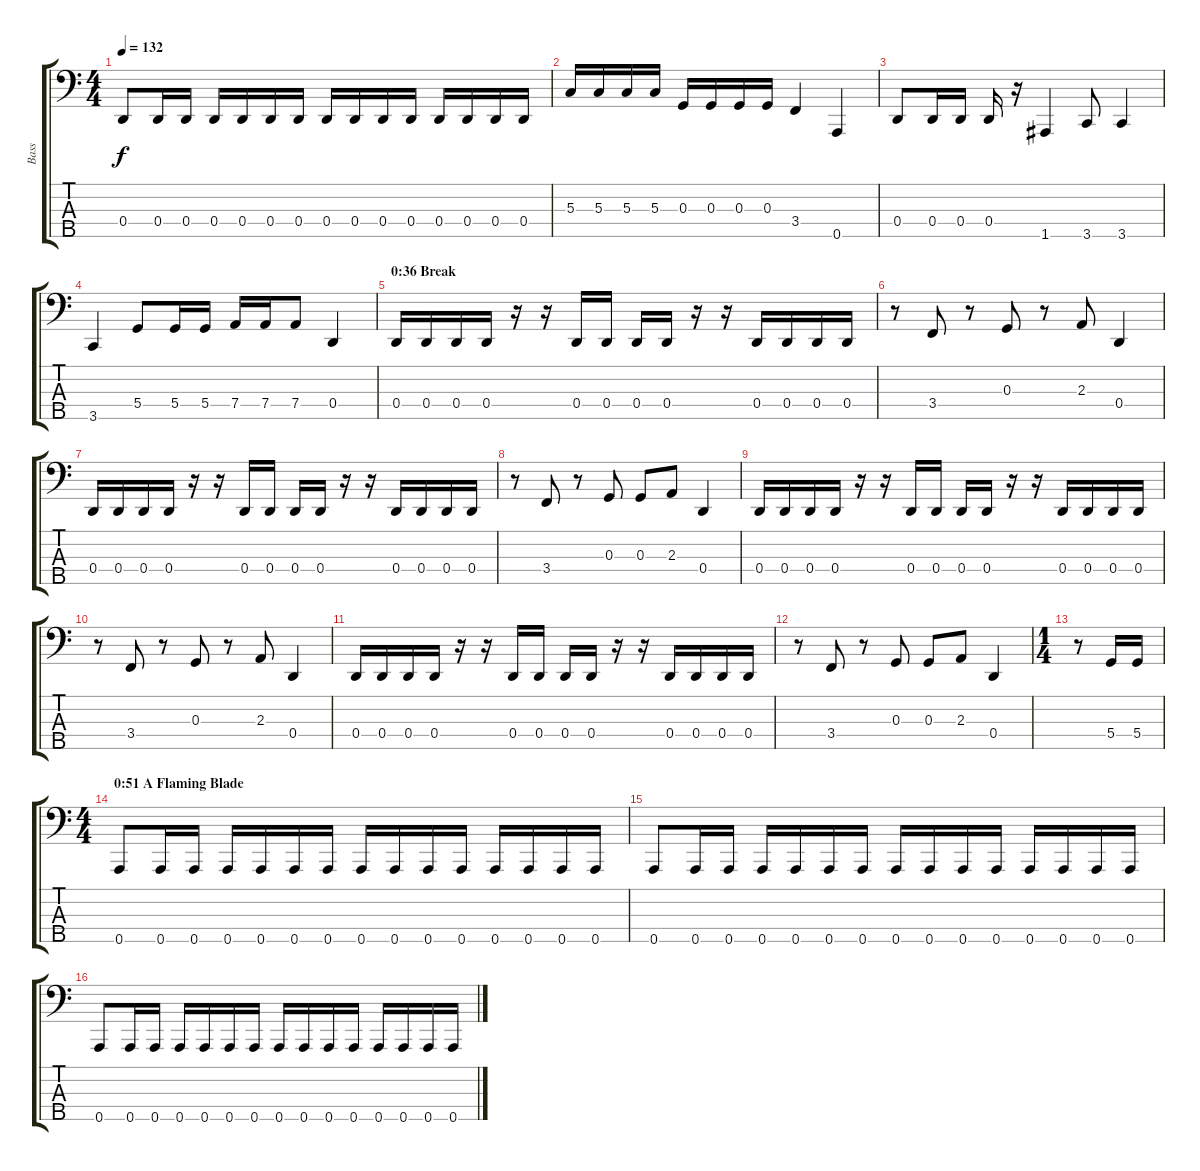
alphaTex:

\track ("Bass" "Bass") {instrument electricbassfinger}
\staff {score tabs}
\tuning (F2 C2 G1 D1 A0) {hide}
\ts (4 4)
\tempo 132
\clef f4
\ks c
0.4.8{dy f} 0.4.16 0.4.16 0.4.16 0.4.16 0.4.16 0.4.16 0.4.16 0.4.16 0.4.16 0.4.16 0.4.16 0.4.16 0.4.16 0.4.16 |
5.3.16 5.3.16 5.3.16 5.3.16 0.3.16 0.3.16 0.3.16 0.3.16 3.4.4 0.5.4 |
0.4.8 0.4.16 0.4.16 0.4.16 r.16 1.5.4 3.5.8 3.5.4 |
3.5.4 5.4.8 5.4.16 5.4.16 7.4.16 7.4.16 7.4.8 0.4.4 |
\section ("" "0:36 Break")
0.4.16 0.4.16 0.4.16 0.4.16 r.16 r.16 0.4.16 0.4.16 0.4.16 0.4.16 r.16 r.16 0.4.16 0.4.16 0.4.16 0.4.16 |
r.8 3.4.8 r.8 0.3.8 r.8 2.3.8 0.4.4 |
0.4.16 0.4.16 0.4.16 0.4.16 r.16 r.16 0.4.16 0.4.16 0.4.16 0.4.16 r.16 r.16 0.4.16 0.4.16 0.4.16 0.4.16 |
r.8 3.4.8 r.8 0.3.8 0.3.8 2.3.8 0.4.4 |
0.4.16 0.4.16 0.4.16 0.4.16 r.16 r.16 0.4.16 0.4.16 0.4.16 0.4.16 r.16 r.16 0.4.16 0.4.16 0.4.16 0.4.16 |
r.8 3.4.8 r.8 0.3.8 r.8 2.3.8 0.4.4 |
0.4.16 0.4.16 0.4.16 0.4.16 r.16 r.16 0.4.16 0.4.16 0.4.16 0.4.16 r.16 r.16 0.4.16 0.4.16 0.4.16 0.4.16 |
r.8 3.4.8 r.8 0.3.8 0.3.8 2.3.8 0.4.4 |
\ts (1 4)
r.8 5.4.16 5.4.16 |
\ts (4 4)
\section ("" "0:51 A Flaming Blade")
0.5.8 0.5.16 0.5.16 0.5.16 0.5.16 0.5.16 0.5.16 0.5.16 0.5.16 0.5.16 0.5.16 0.5.16 0.5.16 0.5.16 0.5.16 |
0.5.8 0.5.16 0.5.16 0.5.16 0.5.16 0.5.16 0.5.16 0.5.16 0.5.16 0.5.16 0.5.16 0.5.16 0.5.16 0.5.16 0.5.16 |
0.5.8 0.5.16 0.5.16 0.5.16 0.5.16 0.5.16 0.5.16 0.5.16 0.5.16 0.5.16 0.5.16 0.5.16 0.5.16 0.5.16 0.5.16
